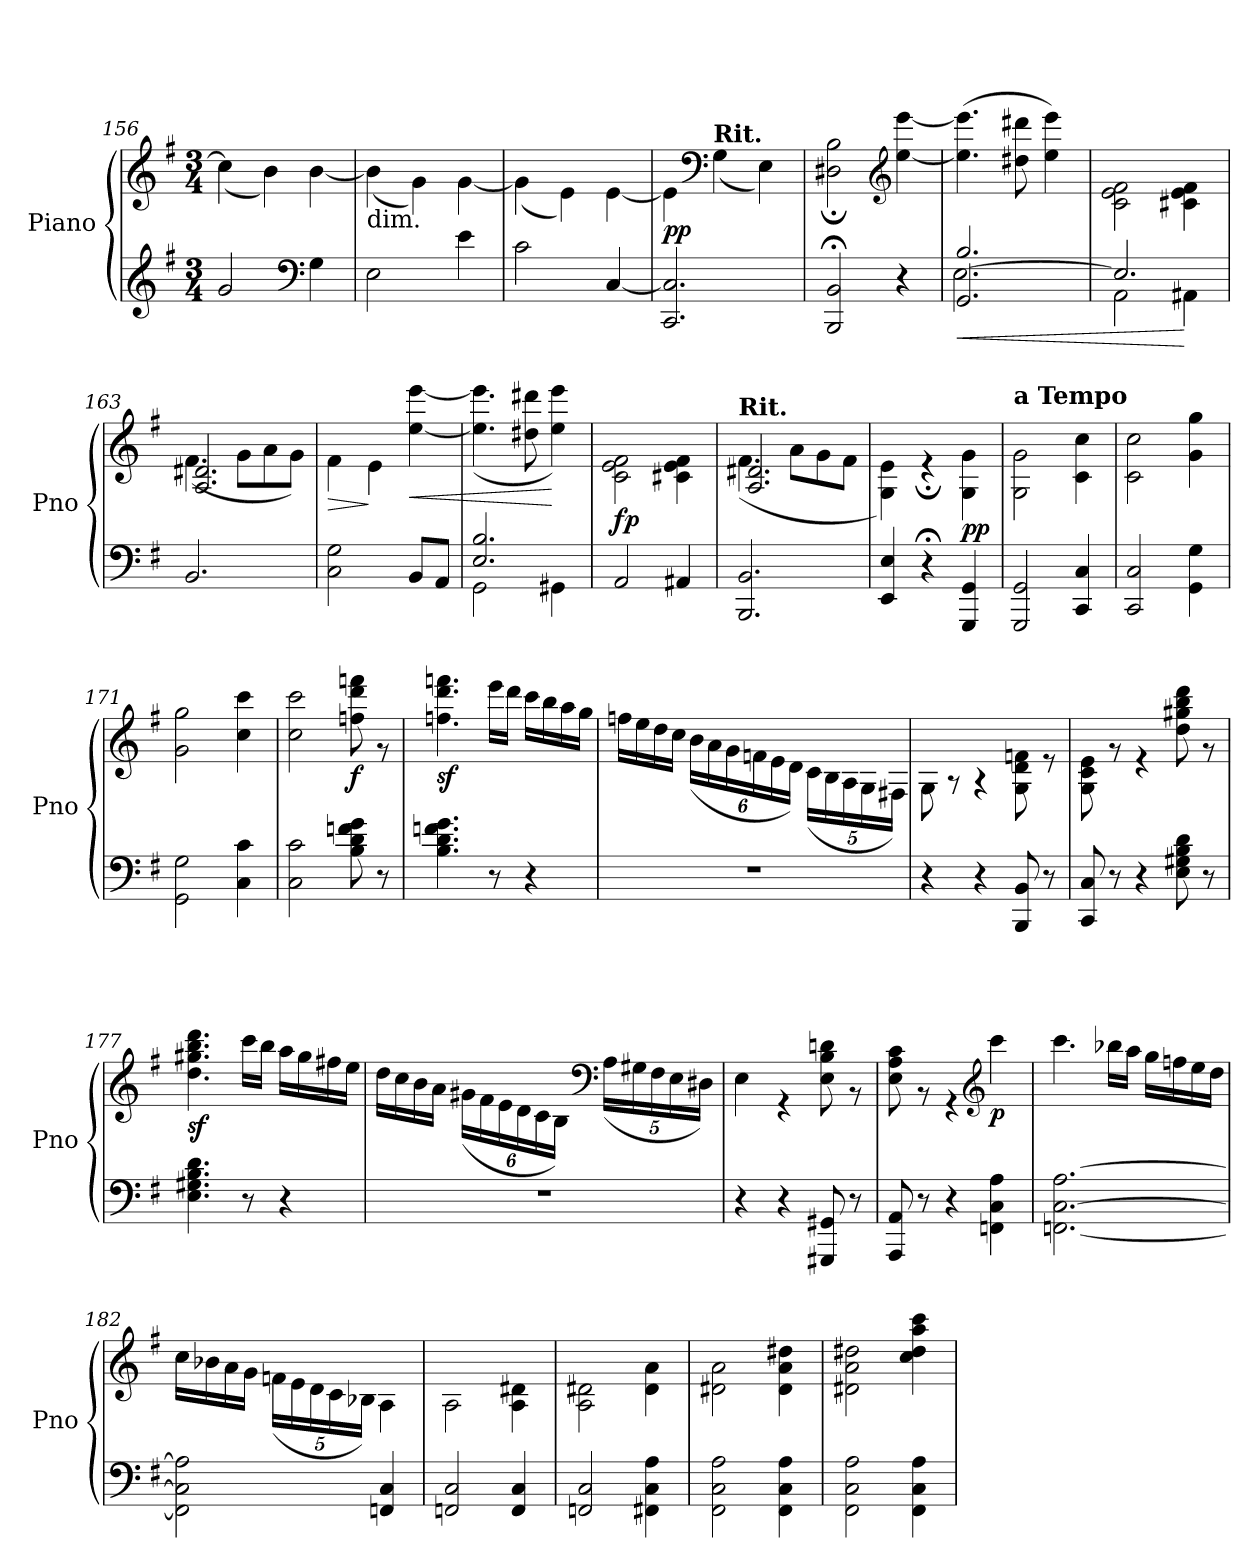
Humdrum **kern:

**kern	**kern	**dynam
*part1	*part1	*part1
*staff2	*staff1	*staff1/2
*I"Piano	*	*
*I'Pno	*	*
*clefG2	*clefG2	*
*k[f#]	*k[f#]	*
*M3/4	*M3/4	*
=156	=156	=156
*	*^	*
2g/	2.ryy	(<4cc\]	.
.	.	4b\)	.
*clefF4	*	*	*
4G\	.	[4b\	.
=157	=157	=157	=157
!	!LO:TX:b:t=dim.	!	!
2E\	2.ryy	(<4b\]	.
.	.	4g\)	.
4e\	.	[4g\	.
=158	=158	=158	=158
2c\	2.ryy	(<4g\]	.
.	.	4e\)	.
[4C/	.	[4e\	.
=159	=159	=159	=159
!	!	!	!LO:DY:b
2.CC/ 2.C/]	2.ryy	4e\]	pp
*	*clefF4	*	*
!	!	!LO:TX:a:B:t=Rit.	!
.	.	(<4G\	.
.	.	4E\)	.
=160	=160	=160	=160
2BBB/; 2BB/;	2.ryy	2D#X\; 2B\;	.
*	*clefG2	*	*
4r	.	[4ee\ [4eee\	.
!!LO:PB:g=z
=161	=161	=161	=161
!	!LO:TX:a:B:t=a Tempo	!	!
!	!	!	!LO:HP:b=2
*^	*	*	*
*	*^	*v	*v	*
2.GG/	2.B/	[2.E\	(<4.ee\] 4.eee\]	<
.	.	.	8dd#X\ 8ddd#X\	.
.	.	.	4ee\ 4eee\)	.
*	*v	*v	*	*
=162	=162	=162	=162
*	*	*^	*
2.E/]	2AA\	2.ryy	2c\ 2e\ 2f#\	.
.	4AA#X\	.	4c#X\ 4e\ 4f#\	[
*v	*v	*	*	*
=163	=163	=163	=163
*	*	*^	*
2.BB/	2.ryy	(<4.f#\	2.A/ 2.d#X/	.
.	.	8g\L	.	.
.	.	8a\	.	.
.	.	8g\J)	.	.
*	*	*v	*v	*
=164	=164	=164	=164
!	!	!	!LO:HP:b
2C\ 2G\	2.ryy	4f#\	>
.	.	4e\	]
!	!	!	!LO:HP:b
8BB/L	.	[4ee\ [4eee\	<
8AA/J	.	.	.
=165	=165	=165	=165
*^	*	*	*
2.E/ 2.B/	2GG\	2.ryy	(<4.ee\] 4.eee\]	.
.	.	.	8dd#X\ 8ddd#X\	.
.	4GG#X\	.	4ee\ 4eee\)	[
=166	=166	=166	=166	=166
!	!	!	!	!LO:DY:b
*v	*v	*	*	*
2AA/	2.ryy	2c\ 2e\ 2f#\	fp
4AA#X/	.	4c#X\ 4e\ 4f#\	.
=167	=167	=167	=167
*	*	*^	*
!	!LO:TX:a:B:t=Rit.	!	!	!
2.BBB/ 2.BB/	2.ryy	(<4.f#\	2.A/ 2.d#X/	.
.	.	8a\L	.	.
.	.	8g\	.	.
.	.	8f#\J	.	.
*	*	*v	*v	*
=168	=168	=168	=168
4EE/ 4E/	2.ryy	4G\ 4e\)	.
4r;	.	4r;	.
!	!	!	!LO:DY:b
4GGG/ 4GG/	.	4G\ 4g\	pp
=169	=169	=169	=169
!	!LO:TX:a:B:t=a Tempo	!	!
2GGG/ 2GG/	2.ryy	2G\ 2g\	.
4CC/ 4C/	.	4c\ 4cc\	.
=170	=170	=170	=170
2CC/ 2C/	2.ryy	2c\ 2cc\	.
4GG\ 4G\	.	4g\ 4gg\	.
!!LO:LB:g=z	!!
=171	=171	=171	=171
2GG\ 2G\	2.ryy	2g\ 2gg\	.
4C\ 4c\	.	4cc\ 4ccc\	.
=172	=172	=172	=172
2C\ 2c\	2.ryy	2cc\ 2ccc\	.
!	!	!	!LO:DY:b
8B\ 8d\ 8fn\ 8g\	.	8ffn\ 8ddd\ 8fffn\	f
8r	.	8r	.
=173	=173	=173	=173
!	!	!	!LO:DY:b
4.B\ 4.d\ 4.fn\ 4.g\	2.ryy	4.ffn\ 4.ddd\ 4.fffn\	sf
8r	.	16eee\LL	.
.	.	16ddd\JJ	.
4r	.	16ccc\LL	.
.	.	16bb\	.
.	.	16aa\	.
.	.	16gg\JJ	.
=174	=174	=174	=174
2.r	2.ryy	16ffn\LL	.
.	.	16ee\	.
.	.	16dd\	.
.	.	16cc\JJ	.
*	*	*Xbrackettup	*
.	.	(<24b\LL	.
.	.	24a\	.
.	.	24g\	.
.	.	24fn\	.
.	.	24e\	.
.	.	24d\JJ)	.
.	.	(>20c\LL	.
.	.	20B\	.
.	.	20A\	.
.	.	20G\	.
.	.	20F#X\JJ)	.
=175	=175	=175	=175
4r	2.ryy	8G\	.
.	.	8r	.
4r	.	4r	.
8BBB/ 8BB/	.	8G\ 8d\ 8fn\	.
8r	.	8r	.
!!LO:LB:g=z	!!
=176	=176	=176	=176
8CC/ 8C/	2.ryy	8G\ 8c\ 8e\	.
8r	.	8r	.
4r	.	4r	.
8E\ 8G#X\ 8B\ 8d\	.	8dd\ 8gg#X\ 8bb\ 8ddd\	.
8r	.	8r	.
=177	=177	=177	=177
!	!	!	!LO:DY:b
4.E\ 4.G#X\ 4.B\ 4.d\	2.ryy	4.dd\ 4.gg#X\ 4.bb\ 4.ddd\	sf
8r	.	16ccc\LL	.
.	.	16bb\JJ	.
4r	.	16aa\LL	.
.	.	16gg#\	.
.	.	16ff#X\	.
.	.	16ee\JJ	.
=178	=178	=178	=178
2.r	2.ryy	16dd\LL	.
.	.	16cc\	.
.	.	16b\	.
.	.	16a\JJ	.
.	.	(<24g#X\LL	.
.	.	24f#\	.
.	.	24e\	.
.	.	24d\	.
.	.	24c\	.
.	.	24B\JJ)	.
*	*clefF4	*	*
.	.	(<20A\LL	.
.	.	20G#X\	.
.	.	20F#\	.
.	.	20E\	.
.	.	20D#X\JJ)	.
=179	=179	=179	=179
4r	2.ryy	4E\	.
4r	.	4r	.
8GGG#X/ 8GG#X/	.	8E\ 8B\ 8dn\	.
8r	.	8r	.
=180	=180	=180	=180
8AAA/ 8AA/	2.ryy	8E\ 8A\ 8c\	.
8r	.	8r	.
4r	.	4r	.
*	*clefG2	*	*
!	!	!	!LO:DY:b
4FFn\ 4C\ 4A\	.	4ccc\	p
!!LO:LB:g=z	!!
=181	=181	=181	=181
[2.FFn\ [2.C\ [2.A\	2.ryy	4.ccc\	.
.	.	16bb-X\LL	.
.	.	16aa\JJ	.
.	.	16gg\LL	.
.	.	16ffn\	.
.	.	16ee\	.
.	.	16dd\JJ	.
=182	=182	=182	=182
2FF\] 2C\] 2A\]	2.ryy	16cc\LL	.
.	.	16b-X\	.
.	.	16a\	.
.	.	16g\JJ	.
.	.	(<20fn\LL	.
.	.	20e\	.
.	.	20d\	.
.	.	20c\	.
.	.	20B-X\JJ)	.
4FFn/ 4C/	.	4A\	.
=183	=183	=183	=183
2FFn/ 2C/	2.ryy	2A\	.
4FF/ 4C/	.	4A\ 4d#X\	.
=184	=184	=184	=184
2FFn/ 2C/	2.ryy	2A\ 2d#X\	.
4FF#X\ 4C\ 4A\	.	4d#\ 4a\	.
=185	=185	=185	=185
2FF#\ 2C\ 2A\	2.ryy	2d#X\ 2a\	.
4FF#\ 4C\ 4A\	.	4d#\ 4a\ 4dd#X\	.
=186	=186	=186	=186
2FF#\ 2C\ 2A\	2.ryy	2d#X\ 2a\ 2dd#X\	.
4FF#\ 4C\ 4A\	.	4cc\ 4dd#\ 4aa\ 4ccc\	.
*	*v	*v	*
=	=	=
*-	*-	*-
